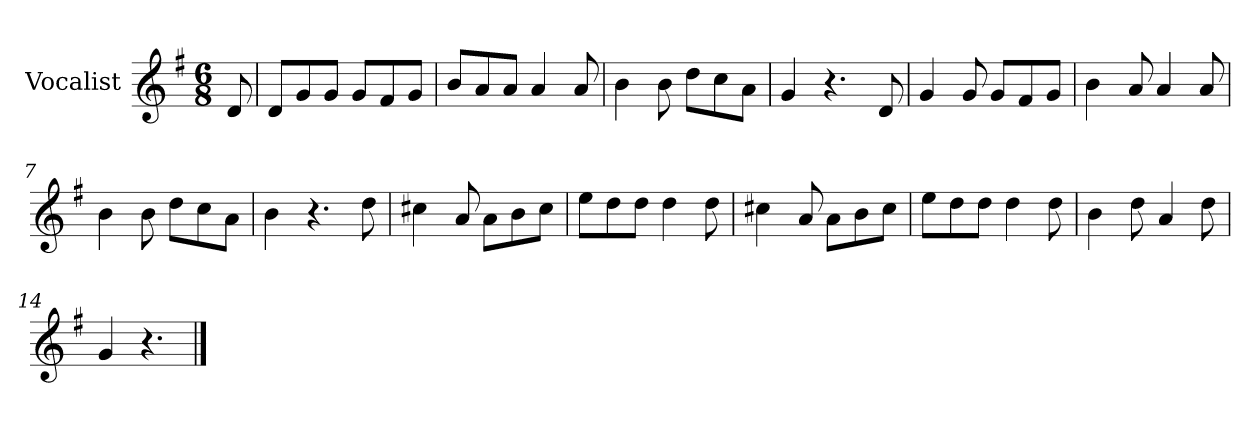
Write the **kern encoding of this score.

**kern
*part1
*staff1
*I"Vocalist
*k[f#]
*G:
*M6/8
=
8d
=1
8dL
8g
8gJ
8gL
8f#
8gJ
=2
8bL
8a
8aJ
4a
8a
=3
4b
8b
8ddL
8cc
8aJ
=4
4g
4.r
8d
=5
4g
8g
8gL
8f#
8gJ
=6
4b
8a
4a
8a
=7
4b
8b
8ddL
8cc
8aJ
=8
4b
4.r
8dd
=9
4cc#X
8a
8aL
8b
8cc#J
=10
8eeL
8dd
8ddJ
4dd
8dd
=11
4cc#X
8a
8aL
8b
8cc#J
=12
8eeL
8dd
8ddJ
4dd
8dd
=13
4b
8dd
4a
8dd
=14
4g
4.r
==
*-
